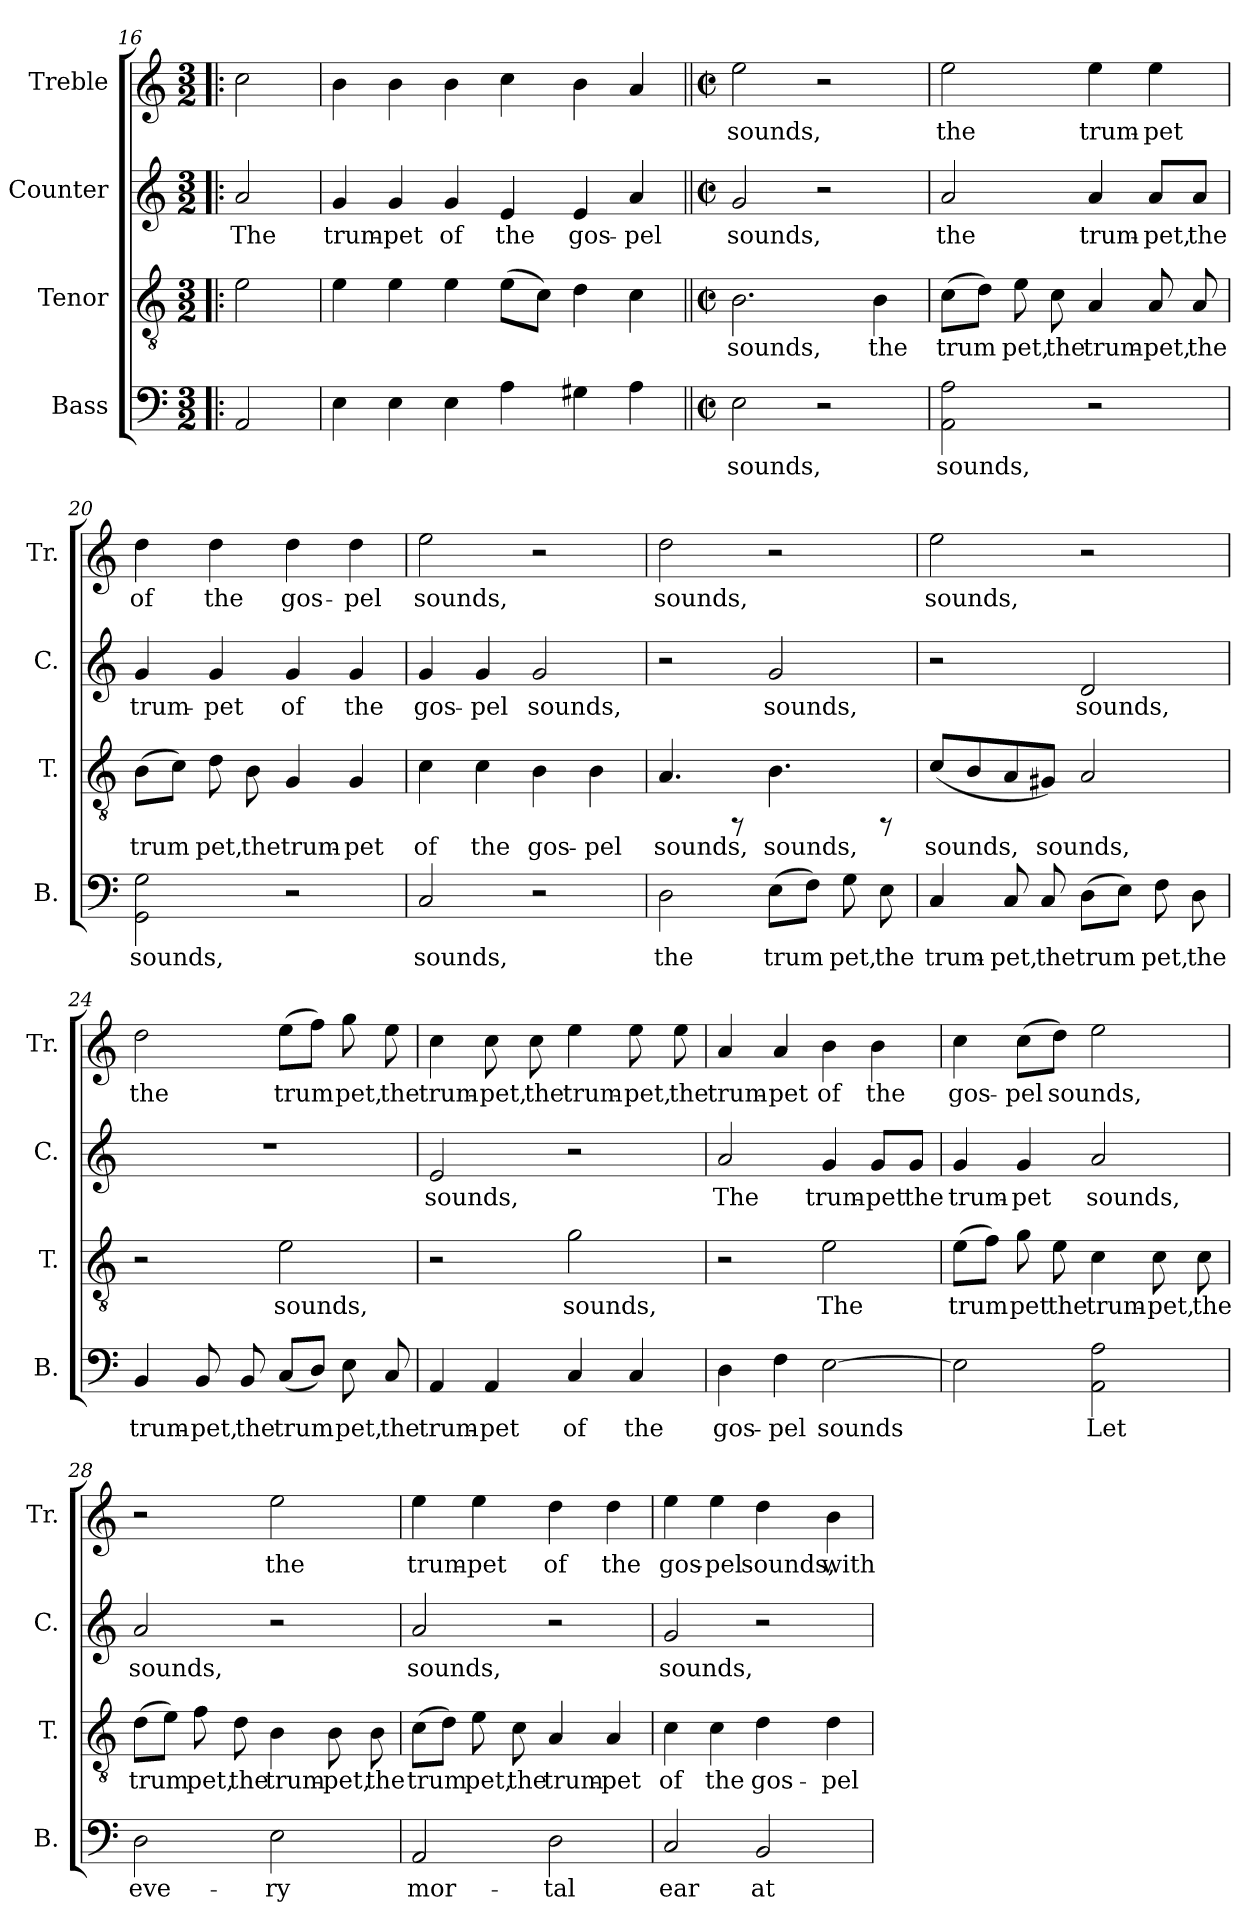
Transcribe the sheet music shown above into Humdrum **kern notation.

**kern	**text	**kern	**text	**kern	**text	**kern	**text
*part4	*part4	*part3	*part3	*part2	*part2	*part1	*part1
*staff4	*staff4	*staff3	*staff3	*staff2	*staff2	*staff1	*staff1
*I"Bass	*	*I"Tenor	*	*I"Counter	*	*I"Treble	*
*I'B.	*	*I'T.	*	*I'C.	*	*I'Tr.	*
*clefF4	*	*clefGv2	*	*clefG2	*	*clefG2	*
*k[]	*	*k[]	*	*k[]	*	*k[]	*
*C:	*	*C:	*	*C:	*	*C:	*
*M3/2	*	*M3/2	*	*M3/2	*	*M3/2	*
=16!|:	=16!|:	=16!|:	=16!|:	=16!|:	=16!|:	=16!|:	=16!|:
!	!LO:LY:b:cj	!	!LO:LY:b:cj	!	!LO:LY:b:cj	!	!LO:LY:b:cj
2AA/	.	2e\	.	2a/	The	2cc\	.
!!LO:PB:g=z
=17	=17	=17	=17	=17	=17	=17	=17
!	!LO:LY:b:cj	!	!LO:LY:b:cj	!	!LO:LY:b:cj	!	!LO:LY:b:cj
4E\	.	4e\	.	4g/	trum-	4b\	.
!	!LO:LY:b:cj	!	!LO:LY:b:cj	!	!LO:LY:b:cj	!	!LO:LY:b:cj
4E\	.	4e\	.	4g/	-pet	4b\	.
!	!LO:LY:b:cj	!	!LO:LY:b:cj	!	!LO:LY:b:cj	!	!LO:LY:b:cj
4E\	.	4e\	.	4g/	of	4b\	.
!	!LO:LY:b:cj	!	!LO:LY:b:cj	!	!LO:LY:b:cj	!	!LO:LY:b:cj
4A\	.	(>8e\L	.	4e/	the	4cc\	.
!	!	!	!LO:LY:b:cj	!	!	!	!
.	.	8c\J)	.	.	.	.	.
!	!LO:LY:b:cj	!	!LO:LY:b:cj	!	!LO:LY:b:cj	!	!LO:LY:b:cj
4G#X\	.	4d\	.	4e/	gos-	4b\	.
!	!LO:LY:b:cj	!	!LO:LY:b:cj	!	!LO:LY:b:cj	!	!LO:LY:b:cj
4A\	.	4c\	.	4a/	-pel	4a/	.
=18||	=18||	=18||	=18||	=18||	=18||	=18||	=18||
*M2/2	*	*M2/2	*	*M2/2	*	*M2/2	*
*met(c|)	*	*met(c|)	*	*met(c|)	*	*met(c|)	*
!	!LO:LY:b:cj	!	!LO:LY:b:cj	!	!LO:LY:b:cj	!	!LO:LY:b:cj
2E\	sounds,	2.B\	sounds,	2g/	sounds,	2ee\	sounds,
2r	.	.	.	2r	.	2r	.
!	!	!	!LO:LY:b:cj	!	!	!	!
.	.	4B\	the	.	.	.	.
=19	=19	=19	=19	=19	=19	=19	=19
!	!LO:LY:b:cj	!	!LO:LY:b:cj	!	!LO:LY:b:cj	!	!LO:LY:b:cj
2A\ 2AA\	sounds,	(>8c\L	trum-	2a/	the	2ee\	the
!	!	!	!LO:LY:b:cj	!	!	!	!
.	.	8d\J)	--	.	.	.	.
!	!	!	!LO:LY:b:cj	!	!	!	!
.	.	8e\	-pet,	.	.	.	.
!	!	!	!LO:LY:b:cj	!	!	!	!
.	.	8c\	the	.	.	.	.
!	!	!	!LO:LY:b:cj	!	!LO:LY:b:cj	!	!LO:LY:b:cj
2r	.	4A/	trum-	4a/	trum-	4ee\	trum-
!	!	!	!LO:LY:b:cj	!	!LO:LY:b:cj	!	!LO:LY:b:cj
.	.	8A/	-pet,	8a/L	-pet,	4ee\	-pet
!	!	!	!LO:LY:b:cj	!	!LO:LY:b:cj	!	!
.	.	8A/	the	8a/J	the	.	.
=20	=20	=20	=20	=20	=20	=20	=20
!	!LO:LY:b:cj	!	!LO:LY:b:cj	!	!LO:LY:b:cj	!	!LO:LY:b:cj
2G\ 2GG\	sounds,	(>8B\L	trum-	4g/	trum-	4dd\	of
!	!	!	!LO:LY:b:cj	!	!	!	!
.	.	8c\J)	--	.	.	.	.
!	!	!	!LO:LY:b:cj	!	!LO:LY:b:cj	!	!LO:LY:b:cj
.	.	8d\	-pet,	4g/	-pet	4dd\	the
!	!	!	!LO:LY:b:cj	!	!	!	!
.	.	8B\	the	.	.	.	.
!	!	!	!LO:LY:b:cj	!	!LO:LY:b:cj	!	!LO:LY:b:cj
2r	.	4G/	trum-	4g/	of	4dd\	gos-
!	!	!	!LO:LY:b:cj	!	!LO:LY:b:cj	!	!LO:LY:b:cj
.	.	4G/	-pet	4g/	the	4dd\	-pel
!!LO:PB:g=z
=21	=21	=21	=21	=21	=21	=21	=21
!	!LO:LY:b:cj	!	!LO:LY:b:cj	!	!LO:LY:b:cj	!	!LO:LY:b:cj
2C/	sounds,	4c\	of	4g/	gos-	2ee\	sounds,
!	!	!	!LO:LY:b:cj	!	!LO:LY:b:cj	!	!
.	.	4c\	the	4g/	-pel	.	.
!	!	!	!LO:LY:b:cj	!	!LO:LY:b:cj	!	!
2r	.	4B\	gos-	2g/	sounds,	2r	.
!	!	!	!LO:LY:b:cj	!	!	!	!
.	.	4B\	-pel	.	.	.	.
=22	=22	=22	=22	=22	=22	=22	=22
!	!LO:LY:b:cj	!	!LO:LY:b:cj	!	!	!	!LO:LY:b:cj
2D\	the	4.A/	sounds,	2r	.	2dd\	sounds,
.	.	8rFF	.	.	.	.	.
!	!LO:LY:b:cj	!	!LO:LY:b:cj	!	!LO:LY:b:cj	!	!
(>8E\L	trum-	4.B\	sounds,	2g/	sounds,	2r	.
!	!LO:LY:b:cj	!	!	!	!	!	!
8F\J)	--	.	.	.	.	.	.
!	!LO:LY:b:cj	!	!	!	!	!	!
8G\	-pet,	.	.	.	.	.	.
!	!LO:LY:b:cj	!	!	!	!	!	!
8E\	the	8rFF	.	.	.	.	.
=23	=23	=23	=23	=23	=23	=23	=23
!	!LO:LY:b:cj	!	!LO:LY:b:cj	!	!	!	!LO:LY:b:cj
4C/	trum-	(<8c/L	sounds,	2r	.	2ee\	sounds,
!	!	!	!LO:LY:b:cj	!	!	!	!
.	.	8B/	.	.	.	.	.
!	!LO:LY:b:cj	!	!LO:LY:b:cj	!	!	!	!
8C/	-pet,	8A/	.	.	.	.	.
!	!LO:LY:b:cj	!	!LO:LY:b:cj	!	!	!	!
8C/	the	8G#X/J)	sounds,	.	.	.	.
!	!LO:LY:b:cj	!	!LO:LY:b:cj	!	!LO:LY:b:cj	!	!
(>8D\L	trum-	2A/	.	2d/	sounds,	2r	.
!	!LO:LY:b:cj	!	!	!	!	!	!
8E\J)	--	.	.	.	.	.	.
!	!LO:LY:b:cj	!	!	!	!	!	!
8F\	-pet,	.	.	.	.	.	.
!	!LO:LY:b:cj	!	!	!	!	!	!
8D\	the	.	.	.	.	.	.
!!LO:LB:g=z
=24	=24	=24	=24	=24	=24	=24	=24
!	!LO:LY:b:cj	!	!	!	!	!	!LO:LY:b:cj
4BB/	trum-	2r	.	1r	.	2dd\	the
!	!LO:LY:b:cj	!	!	!	!	!	!
8BB/	-pet,	.	.	.	.	.	.
!	!LO:LY:b:cj	!	!	!	!	!	!
8BB/	the	.	.	.	.	.	.
!	!LO:LY:b:cj	!	!LO:LY:b:cj	!	!	!	!LO:LY:b:cj
(<8C/L	trum-	2e\	sounds,	.	.	(>8ee\L	trum-
!	!LO:LY:b:cj	!	!	!	!	!	!LO:LY:b:cj
8D/J)	--	.	.	.	.	8ff\J)	--
!	!LO:LY:b:cj	!	!	!	!	!	!LO:LY:b:cj
8E\	-pet,	.	.	.	.	8gg\	-pet,
!	!LO:LY:b:cj	!	!	!	!	!	!LO:LY:b:cj
8C/	the	.	.	.	.	8ee\	the
=25	=25	=25	=25	=25	=25	=25	=25
!	!LO:LY:b:cj	!	!	!	!LO:LY:b:cj	!	!LO:LY:b:cj
4AA/	trum-	2r	.	2e/	sounds,	4cc\	trum-
!	!LO:LY:b:cj	!	!	!	!	!	!LO:LY:b:cj
4AA/	-pet	.	.	.	.	8cc\	-pet,
!	!	!	!	!	!	!	!LO:LY:b:cj
.	.	.	.	.	.	8cc\	the
!	!LO:LY:b:cj	!	!LO:LY:b:cj	!	!	!	!LO:LY:b:cj
4C/	of	2g\	sounds,	2r	.	4ee\	trum-
!	!LO:LY:b:cj	!	!	!	!	!	!LO:LY:b:cj
4C/	the	.	.	.	.	8ee\	-pet,
!	!	!	!	!	!	!	!LO:LY:b:cj
.	.	.	.	.	.	8ee\	the
=26	=26	=26	=26	=26	=26	=26	=26
!	!LO:LY:b:cj	!	!	!	!LO:LY:b:cj	!	!LO:LY:b:cj
4D\	gos-	2r	.	2a/	The	4a/	trum-
!	!LO:LY:b:cj	!	!	!	!	!	!LO:LY:b:cj
4F\	-pel	.	.	.	.	4a/	-pet
!	!LO:LY:b:cj	!	!LO:LY:b:cj	!	!LO:LY:b:cj	!	!LO:LY:b:cj
[<2E\	sounds	2e\	The	4g/	trum-	4b\	of
!	!	!	!	!	!LO:LY:b:cj	!	!LO:LY:b:cj
.	.	.	.	8g/L	-pet	4b\	the
!	!	!	!	!	!LO:LY:b:cj	!	!
.	.	.	.	8g/J	the	.	.
!!LO:PB:g=z
=27	=27	=27	=27	=27	=27	=27	=27
!	!LO:LY:b:cj	!	!LO:LY:b:cj	!	!LO:LY:b:cj	!	!LO:LY:b:cj
2E\]	.	(>8e\L	trum-	4g/	trum-	4cc\	gos-
!	!	!	!LO:LY:b:cj	!	!	!	!
.	.	8f\J)	--	.	.	.	.
!	!	!	!LO:LY:b:cj	!	!LO:LY:b:cj	!	!LO:LY:b:cj
.	.	8g\	-pet	4g/	-pet	(>8cc\L	-pel
!	!	!	!LO:LY:b:cj	!	!	!	!LO:LY:b:cj
.	.	8e\	the	.	.	8dd\J)	sounds,
!	!LO:LY:b:cj	!	!LO:LY:b:cj	!	!LO:LY:b:cj	!	!LO:LY:b:cj
2A\ 2AA\	Let	4c\	trum-	2a/	sounds,	2ee\	.
!	!	!	!LO:LY:b:cj	!	!	!	!
.	.	8c\	-pet,	.	.	.	.
!	!	!	!LO:LY:b:cj	!	!	!	!
.	.	8c\	the	.	.	.	.
=28	=28	=28	=28	=28	=28	=28	=28
!	!LO:LY:b:cj	!	!LO:LY:b:cj	!	!LO:LY:b:cj	!	!
2D\	eve-	(>8d\L	trum-	2a/	sounds,	2r	.
!	!	!	!LO:LY:b:cj	!	!	!	!
.	.	8e\J)	--	.	.	.	.
!	!	!	!LO:LY:b:cj	!	!	!	!
.	.	8f\	-pet,	.	.	.	.
!	!	!	!LO:LY:b:cj	!	!	!	!
.	.	8d\	the	.	.	.	.
!	!LO:LY:b:cj	!	!LO:LY:b:cj	!	!	!	!LO:LY:b:cj
2E\	-ry	4B\	trum-	2r	.	2ee\	the
!	!	!	!LO:LY:b:cj	!	!	!	!
.	.	8B\	-pet,	.	.	.	.
!	!	!	!LO:LY:b:cj	!	!	!	!
.	.	8B\	the	.	.	.	.
=29	=29	=29	=29	=29	=29	=29	=29
!	!LO:LY:b:cj	!	!LO:LY:b:cj	!	!LO:LY:b:cj	!	!LO:LY:b:cj
2AA/	mor-	(>8c\L	trum-	2a/	sounds,	4ee\	trum-
!	!	!	!LO:LY:b:cj	!	!	!	!
.	.	8d\J)	--	.	.	.	.
!	!	!	!LO:LY:b:cj	!	!	!	!LO:LY:b:cj
.	.	8e\	-pet,	.	.	4ee\	-pet
!	!	!	!LO:LY:b:cj	!	!	!	!
.	.	8c\	the	.	.	.	.
!	!LO:LY:b:cj	!	!LO:LY:b:cj	!	!	!	!LO:LY:b:cj
2D\	-tal	4A/	trum-	2r	.	4dd\	of
!	!	!	!LO:LY:b:cj	!	!	!	!LO:LY:b:cj
.	.	4A/	-pet	.	.	4dd\	the
!!LO:PB:g=z
=30	=30	=30	=30	=30	=30	=30	=30
!	!LO:LY:b:cj	!	!LO:LY:b:cj	!	!LO:LY:b:cj	!	!LO:LY:b:cj
2C/	ear	4c\	of	2g/	sounds,	4ee\	gos-
!	!	!	!LO:LY:b:cj	!	!	!	!LO:LY:b:cj
.	.	4c\	the	.	.	4ee\	-pel
!	!LO:LY:b:cj	!	!LO:LY:b:cj	!	!	!	!LO:LY:b:cj
2BB/	at-	4d\	gos-	2r	.	4dd\	sounds,
!	!	!	!LO:LY:b:cj	!	!	!	!LO:LY:b:cj
.	.	4d\	-pel	.	.	4b\	with
=	=	=	=	=	=	=	=
*-	*-	*-	*-	*-	*-	*-	*-
